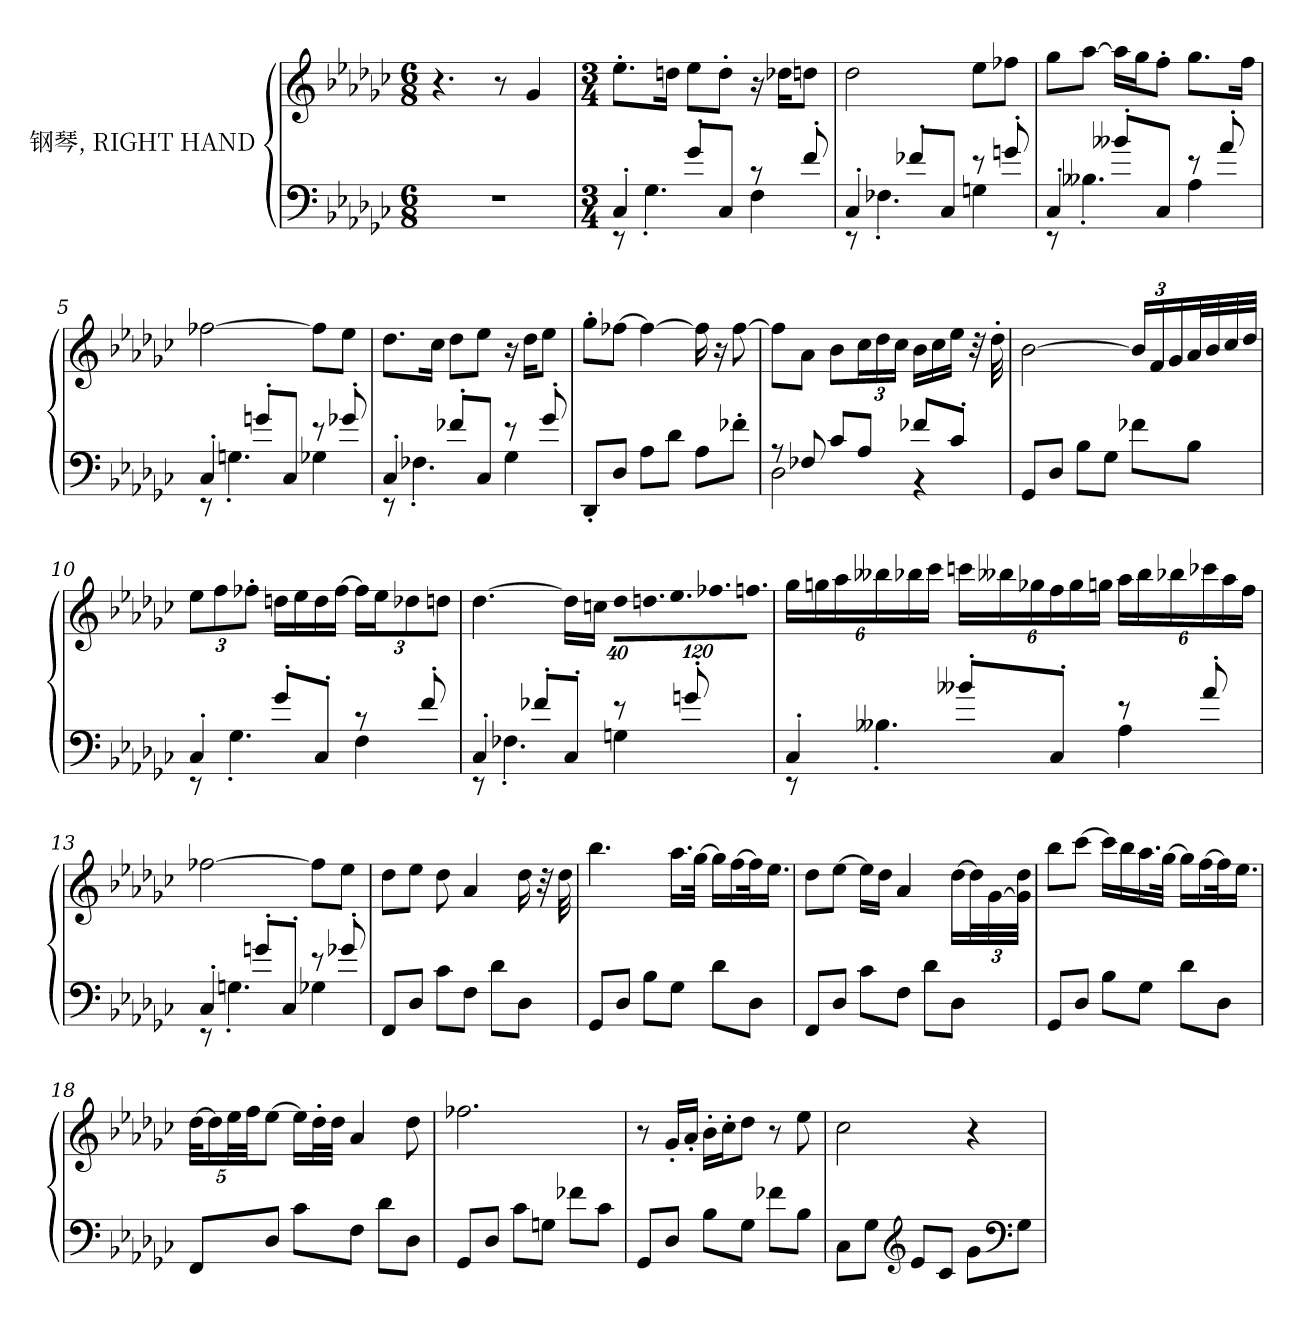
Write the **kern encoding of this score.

**kern	**kern
*part1	*part1
*staff2	*staff1
*I"钢琴, RIGHT HAND	*
*clefF4	*clefG2
*k[b-e-a-d-g-c-]	*k[b-e-a-d-g-c-]
*M6/8	*M6/8
*MM120	*MM120
=1	=1
2.r	4.r
.	8r
*	*MM82
.	4g-/
=2	=2
*M3/4	*M3/4
*	*MM60
*^	*
4C-'/	8r	8.ee-'\L
.	4.G-'\	.
*	*	*MM93
.	.	16ddn\Jk
*	*	*MM90
8g-'/L	.	8ee-\L
8C-/J	.	8dd'\J
*	*	*MM97
8r	4F\	16r
*	*	*MM93
.	.	16dd-X\KL
*	*	*MM88
8f'/	.	8ddn\J
=3	=3	=3
*	*	*MM90
4C-'/	8r	2dd-\
.	4.F-X'\	.
8f-X'/L	.	.
8C-/J	.	.
*	*	*MM99
8r	4Gn\	8ee-\L
*	*	*MM90
8gn'/	.	8ff-X\J
=4	=4	=4
*	*	*MM80
4C-'/	8r	8gg-\L
*	*	*MM99
.	4.B--X'\	[8aa-\J
*	*	*MM90
8b--X'/L	.	16aa-\LL]
*	*	*MM88
.	.	16gg-\J
*	*	*MM97
8C-/J	.	8ff'\J
*	*	*MM101
8r	4A-\	8.gg-\L
8a-'/	.	.
*	*	*MM63
.	.	16ff\Jk
!!LO:LB:g=z
=5	=5	=5
*	*	*MM86
4C-'/	8r	[2ff-X\
.	4.Gn'\	.
8gn'/L	.	.
8C-/J	.	.
*	*	*MM84
8r	4G-X\	8ff-\L]
*	*	*MM67
8g-X'/	.	8ee-\J
=6	=6	=6
*	*	*MM86
4C-'/	8r	8.dd-\L
.	4.F-X'\	.
.	.	16cc-\Jk
*	*	*MM93
8f-X'/L	.	8dd-\L
*	*	*MM97
8C-/J	.	8ee-\J
*	*	*MM91
8r	4G-\	16r
*	*	*MM78
.	.	16dd-\KL
*	*	*MM73
8g-'/	.	8ee-\J
*v	*v	*
=7	=7
*	*MM71
8DD-'/L	8gg-'\L
*	*MM88
8D-/J	[8ff-X\J
*	*MM95
8A-\L	4ff-\_
8d-\J	.
*	*MM58
8A-\L	16ff-\]
.	16r
*	*MM76
8f-X'\J	[8ff-\
=8	=8
*	*MM86
*^	*
8r	2D-\	8ff-\L]
*	*	*MM95
8F-X/	.	8a-\J
*	*	*MM80
8c-/L	.	8b-\L
*	*	*Xbrackettup
*	*	*MM52
8A-/J	.	24cc-\L
*	*	*MM69
.	.	24dd-\
*	*	*MM65
.	.	24cc-\JJ
*	*	*MM82
8f-X/L	4r	16b-\LL
*	*	*MM43
.	.	16cc-\
*	*	*MM37
8c-'/J	.	16ee-\JJ
.	.	32r
*	*	*MM52
.	.	32dd-'\
*v	*v	*
!!LO:LB:g=z
=9	=9
8GG-/L	[2b-\
8D-/J	.
8B-\L	.
8G-\J	.
*	*MM75
8f-X\L	24b-/LL]
*	*MM71
.	24f/
*	*MM78
.	24g-/
*	*MM75
8B-\J	32a-/L
*	*MM71
.	32b-/
*	*MM60
.	32cc-/
*	*MM22
.	32dd-/JJJ
=10	=10
*	*MM60
*^	*
4C-'/	8r	12ee-\L
.	.	12ff\
.	4.G-'\	.
.	.	12ff-X'\J
8g-'/L	.	16ddn\LL
.	.	16ee-\
8C-'/J	.	16dd\
.	.	[16ff-\JJ
8r	4F\	24ff-\LL]
.	.	24ee-\J
.	.	12dd-X\
8f'/	.	.
.	.	12ddn\J
=11	=11	=11
*	*	*MM95
4C-'/	8r	[4.dd-\
.	4.F-X'\	.
8f-X'/L	.	.
*	*	*MM71
8C-'/J	.	16dd-\LL]
.	.	16ccn\JJ
!	!	!LO:N:vis=32
8r	4Gn\	640%23dd-\LLL
!	!	!LO:N:vis=32.
.	.	1920%103ddn\
!	!	!LO:N:vis=32.
.	.	1920%103ee-\
8gn'/	.	.
!	!	!LO:N:vis=32.
.	.	1920%103ff-X\
!	!	!LO:N:vis=32.
.	.	1920%103ffn\JJJ
1920ryy	1920ryy	.
!!LO:LB:g=z
=12	=12	=12
*	*	*MM99
4C-'/	8r	24gg-\LL
*	*	*MM101
.	.	24ggn\
*	*	*MM103
.	.	24aa-\
.	4.B--X'\	24bb--X\
*	*	*MM101
.	.	24bb-X\
*	*	*MM97
.	.	24ccc-\JJ
*	*	*MM93
8b--X'/L	.	24cccn\LL
*	*	*MM90
.	.	24bb--X\
*	*	*MM82
.	.	24gg-X\
*	*	*MM95
8C-'/J	.	24ff\
*	*	*MM97
.	.	24gg-\
*	*	*MM99
.	.	24ggn\JJ
*	*	*MM90
8r	4A-\	24aa-\LL
*	*	*MM80
.	.	24bb--\
*	*	*MM52
.	.	24bb-X\
*	*	*MM60
8a-'/	.	24ccc-X\
*	*	*MM63
.	.	24aa-\
*	*	*MM45
.	.	24ff\JJ
=13	=13	=13
*	*	*MM90
4C-'/	8r	[2ff-X\
.	4.Gn'\	.
8gn'/L	.	.
8C-'/J	.	.
*	*	*MM75
8r	4G-X\	8ff-\L]
*	*	*MM52
8g-X'/	.	8ee-\J
*v	*v	*
!!LO:LB:g=z
=14	=14
*	*MM63
8FF/L	8dd-\L
*	*MM97
8D-/J	8ee-\J
*	*MM91
8c-\L	8dd-\
*	*MM108
8F\J	4a-/
8d-\L	.
*	*MM84
8D-\J	16dd-\
.	32r
*	*MM26
.	32dd-\
=15	=15
*	*MM86
8GG-/L	4.bb-\
8D-/J	.
8B-\L	.
*	*MM82
8G-\J	16.aa-\LL
*	*MM105
.	[32gg-\JJk
8d-\L	16gg-\LL]
*	*MM112
.	[16ff\
8D-\J	32ff\K]
*	*MM97
.	16.ee-\JJ
=16	=16
*	*MM84
8FF/L	8dd-\L
*	*MM97
8D-/J	[8ee-\J
*	*MM88
8c-\L	16ee-\LL]
*	*MM101
.	16dd-\JJ
*	*MM97
8F\J	4a-/
8d-\L	.
*	*MM82
8D-\J	[16dd-\LL
.	48dd-\L]
*	*MM63
.	[48g-\
*	*MM30
.	48g-\] 48dd-\JJJ
=17	=17
*	*MM88
8GG-/L	8bb-\L
*	*MM97
8D-/J	[8ccc-\J
*	*MM75
8B-\L	16ccc-\LL]
*	*MM60
.	16bb-\
*	*MM93
8G-\J	16.aa-\
*	*MM106
.	[32gg-\JJk
8d-\L	16gg-\LL]
*	*MM112
.	[16ff\
8D-\J	32ff\K]
*	*MM101
.	16.ee-\JJ
!!LO:LB:g=z
=18	=18
*	*MM90
8FF/L	[40dd-\KLL
.	20dd-\]
.	40ee-\L
.	40ff\JJ
*	*MM101
8D-/J	[8ee-\J
*	*MM86
8c-\L	16ee-\LL]
*	*MM63
.	32dd-'\L
*	*MM78
.	32dd-\JJJ
*	*MM91
8F\J	4a-/
8d-\L	.
*	*MM52
8D-\J	8dd-\
=19	=19
*	*MM78
8GG-/L	2.ff-X\
8D-/J	.
8c-\L	.
8Gn\J	.
8f-X\L	.
8c-\J	.
=20	=20
*	*MM48
8GG-/L	8r
*	*MM86
8D-/J	16g-'/LL
*	*MM91
.	16a-'/JJ
*	*MM93
8B-\L	16b-'\LL
*	*MM78
.	16cc-'\J
*	*MM67
8G-\J	8dd-\J
*	*MM56
8f-X\L	8r
8B-\J	8ee-\
=21	=21
*	*MM67
8C-\L	2cc-\
8G-\J	.
*clefG2	*
8e-/L	.
8c-/J	.
*	*MM95
8g-\L	4r
*clefF4	*
8G-\J	.
=	=
*-	*-
